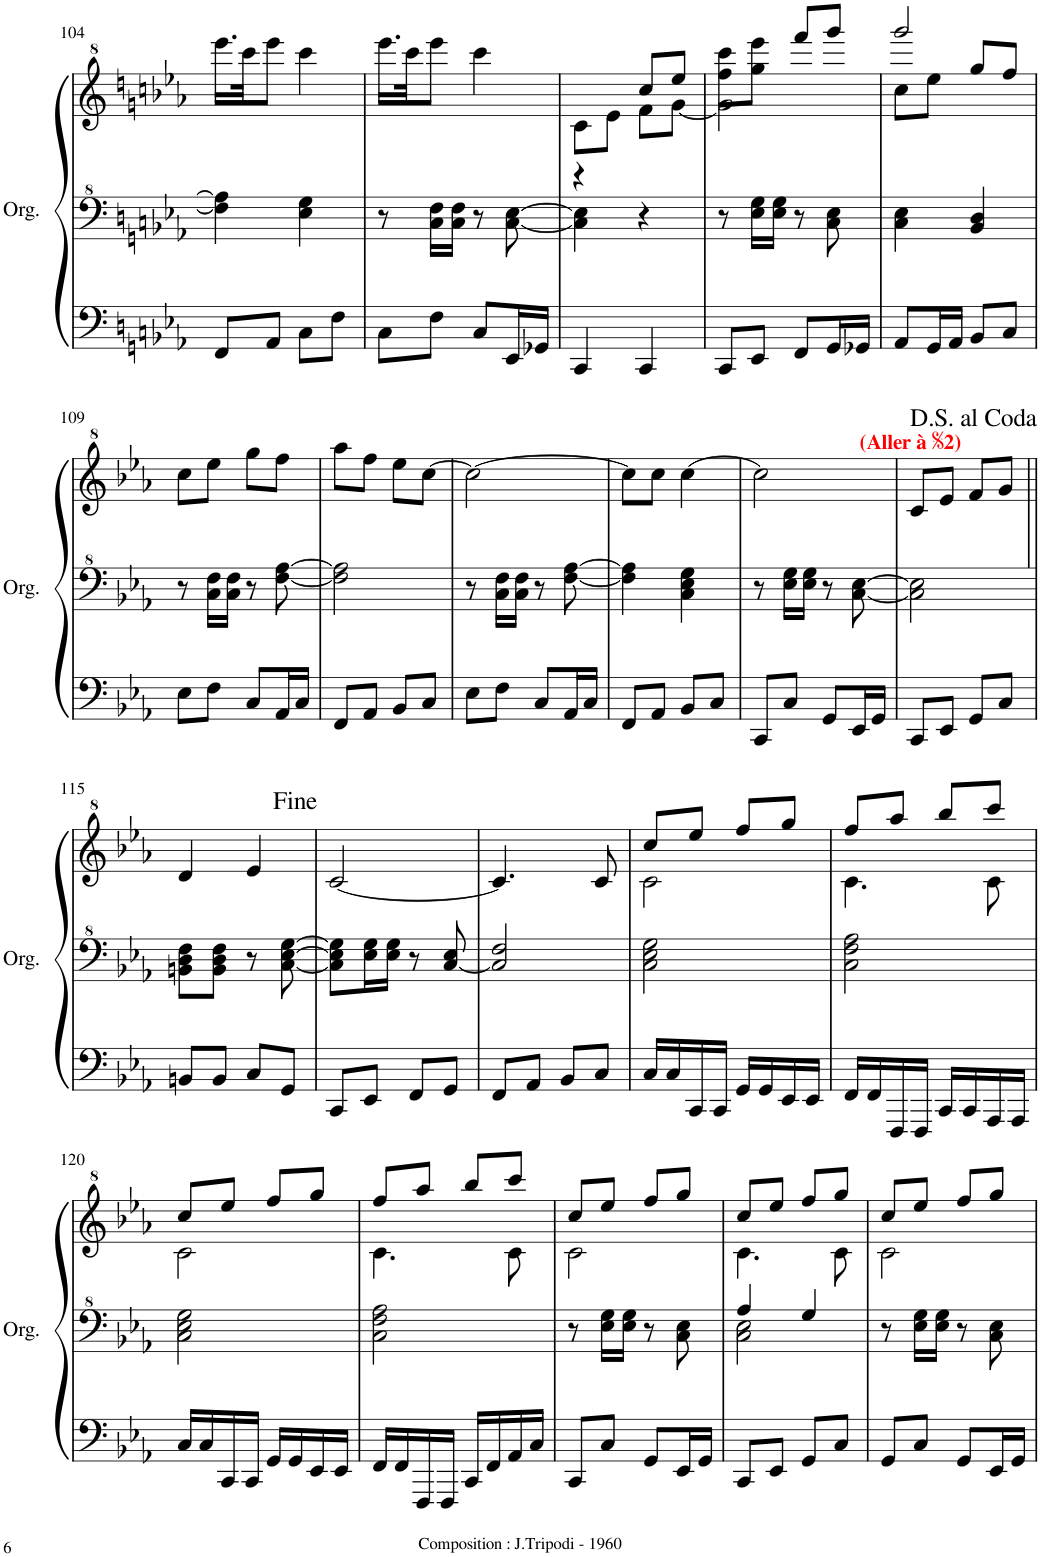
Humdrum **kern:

**kern	**kern	**kern
*part1	*part1	*part1
*staff3	*staff2	*staff1
*I"Orgue	*	*
*I'Org.	*	*
!!LO:PB:g=z
*clefF4	*clefF^4	*clefG^2
*k[b-e-a-]	*k[b-e-a-]	*k[b-e-a-]
*M2/4	*M2/4	*M2/4
=104	=104	=104
8FF/L	4f\] 4a-\]	16.eeee-\LL
.	.	32cccc\JK
8AA-/J	.	8eeee-\J
8C\L	4e-\ 4g\	4cccc\
8F\J	.	.
=105	=105	=105
8C\L	8r	16.eeee-\LL
.	.	32cccc\JK
8F\J	16c\ 16f\LL	8eeee-\J
.	16c\ 16f\JJ	.
8C/L	8r	4cccc\
16EE-/L	[8c\ [8e-\	.
16GG-X/JJ	.	.
=106	=106	=106
*	*	*^
4CC/	4c\] 4e-\]	8cc\L	4r
.	.	8ee-\J	.
4CC/	4r	8ff\L	8ccc/L
.	.	[8gg\J	8eee-/J
=107	=107	=107	=107
8CC/L	8r	2gg\]	8fff\ 8cccc\L
8EE-/J	16e-\ 16g\LL	.	8ggg\ 8eeee-\J
.	16e-\ 16g\JJ	.	.
8FF/L	8r	.	8ffff/L
16GG/L	8c\ 8e-\	.	8gggg/J
16GG-X/JJ	.	.	.
=108	=108	=108	=108
8AA-/L	4c\ 4e-\	8ccc\L	2gggg/
16GG/L	.	8eee-\J	.
16AA-/JJ	.	.	.
8BB-/L	4B-/ 4d/	8ggg/L	.
8C/J	.	8fff/J	.
*	*	*v	*v
!!LO:LB:g=z
=109	=109	=109
8E-\L	8r	8ccc\L
8F\J	16c\ 16f\LL	8eee-\J
.	16c\ 16f\JJ	.
8C/L	8r	8ggg\L
16AA-/L	[8f\ [8a-\	8fff\J
16C/JJ	.	.
=110	=110	=110
8FF/L	2f\] 2a-\]	8aaa-\L
8AA-/J	.	8fff\J
8BB-/L	.	8eee-\L
8C/J	.	[8ccc\J
=111	=111	=111
8E-\L	8r	2ccc\_
8F\J	16c\ 16f\LL	.
.	16c\ 16f\JJ	.
8C/L	8r	.
16AA-/L	[8f\ [8a-\	.
16C/JJ	.	.
=112	=112	=112
8FF/L	4f\] 4a-\]	8ccc\L]
8AA-/J	.	8ccc\J
8BB-/L	4c\ 4e-\ 4g\	[4ccc\
8C/J	.	.
=113	=113	=113
8CC/L	8r	2ccc\]
8C/J	16e-\ 16g\LL	.
.	16e-\ 16g\JJ	.
8GG/L	8r	.
16EE-/L	[8c\ [8e-\	.
16GG/JJ	.	.
=114	=114	=114
!	!	!LO:TX:a:B:color=#FF0000:t=(Aller à
!	!	!LO:TX:a:t=2)
8CC/L	2c\] 2e-\]	8cc/L
8EE-/J	.	8ee-/J
8GG/L	.	8ff/L
8C/J	.	8gg/J
!!LO:LB:g=z
=115||	=115||	=115||
8BBn/L	8Bn\ 8d\ 8f\L	4dd/
8BB/J	8B\ 8d\ 8f\J	.
8C/L	8r	4ee-/
8GG/J	[8c\ [8e-\ [8g\	.
=116	=116	=116
8CC/L	8c\] 8e-\] 8g\]L	[2cc/
8EE-/J	16e-\ 16g\L	.
.	16e-\ 16g\JJ	.
8FF/L	8r	.
8GG/J	[8c/ 8e-/	.
=117	=117	=117
8FF/L	2c/] 2f/	4.cc/]
8AA-/J	.	.
8BB-/L	.	.
8C/J	.	8cc/
=118	=118	=118
*	*	*^
16C/LL	2c\ 2e-\ 2g\	8ccc/L	2cc\
16C/	.	.	.
16CC/	.	8eee-/J	.
16CC/JJ	.	.	.
16GG/LL	.	8fff/L	.
16GG/	.	.	.
16EE-/	.	8ggg/J	.
16EE-/JJ	.	.	.
=119	=119	=119	=119
16FF/LL	2c\ 2f\ 2a-\	8fff/L	4.cc\
16FF/	.	.	.
16FFF/	.	8aaa-/J	.
16FFF/JJ	.	.	.
16CC/LL	.	8bbb-/L	.
16CC/	.	.	.
16AAA-/	.	8cccc/J	8cc\
16AAA-/JJ	.	.	.
!!LO:LB:g=z	!!
=120	=120	=120	=120
16C/LL	2c\ 2e-\ 2g\	8ccc/L	2cc\
16C/	.	.	.
16CC/	.	8eee-/J	.
16CC/JJ	.	.	.
16GG/LL	.	8fff/L	.
16GG/	.	.	.
16EE-/	.	8ggg/J	.
16EE-/JJ	.	.	.
=121	=121	=121	=121
16FF/LL	2c\ 2f\ 2a-\	8fff/L	4.cc\
16FF/	.	.	.
16FFF/	.	8aaa-/J	.
16FFF/JJ	.	.	.
16CC/LL	.	8bbb-/L	.
16FF/	.	.	.
16AA-/	.	8cccc/J	8cc\
16C/JJ	.	.	.
=122	=122	=122	=122
8CC/L	8r	8ccc/L	2cc\
8C/J	16e-\ 16g\LL	8eee-/J	.
.	16e-\ 16g\JJ	.	.
8GG/L	8r	8fff/L	.
16EE-/L	8c\ 8e-\	8ggg/J	.
16GG/JJ	.	.	.
=123	=123	=123	=123
*	*^	*	*
8CC/L	2c\ 2e-\	4a-/	8ccc/L	4.cc\
8EE-/J	.	.	8eee-/J	.
8GG/L	.	4g/	8fff/L	.
8C/J	.	.	8ggg/J	8cc\
*	*v	*v	*	*
=124	=124	=124	=124
8GG/L	8r	8ccc/L	2cc\
8C/J	16e-\ 16g\LL	8eee-/J	.
.	16e-\ 16g\JJ	.	.
8GG/L	8r	8fff/L	.
16EE-/L	8c\ 8e-\	8ggg/J	.
16GG/JJ	.	.	.
*	*	*v	*v
=	=	=
*-	*-	*-
